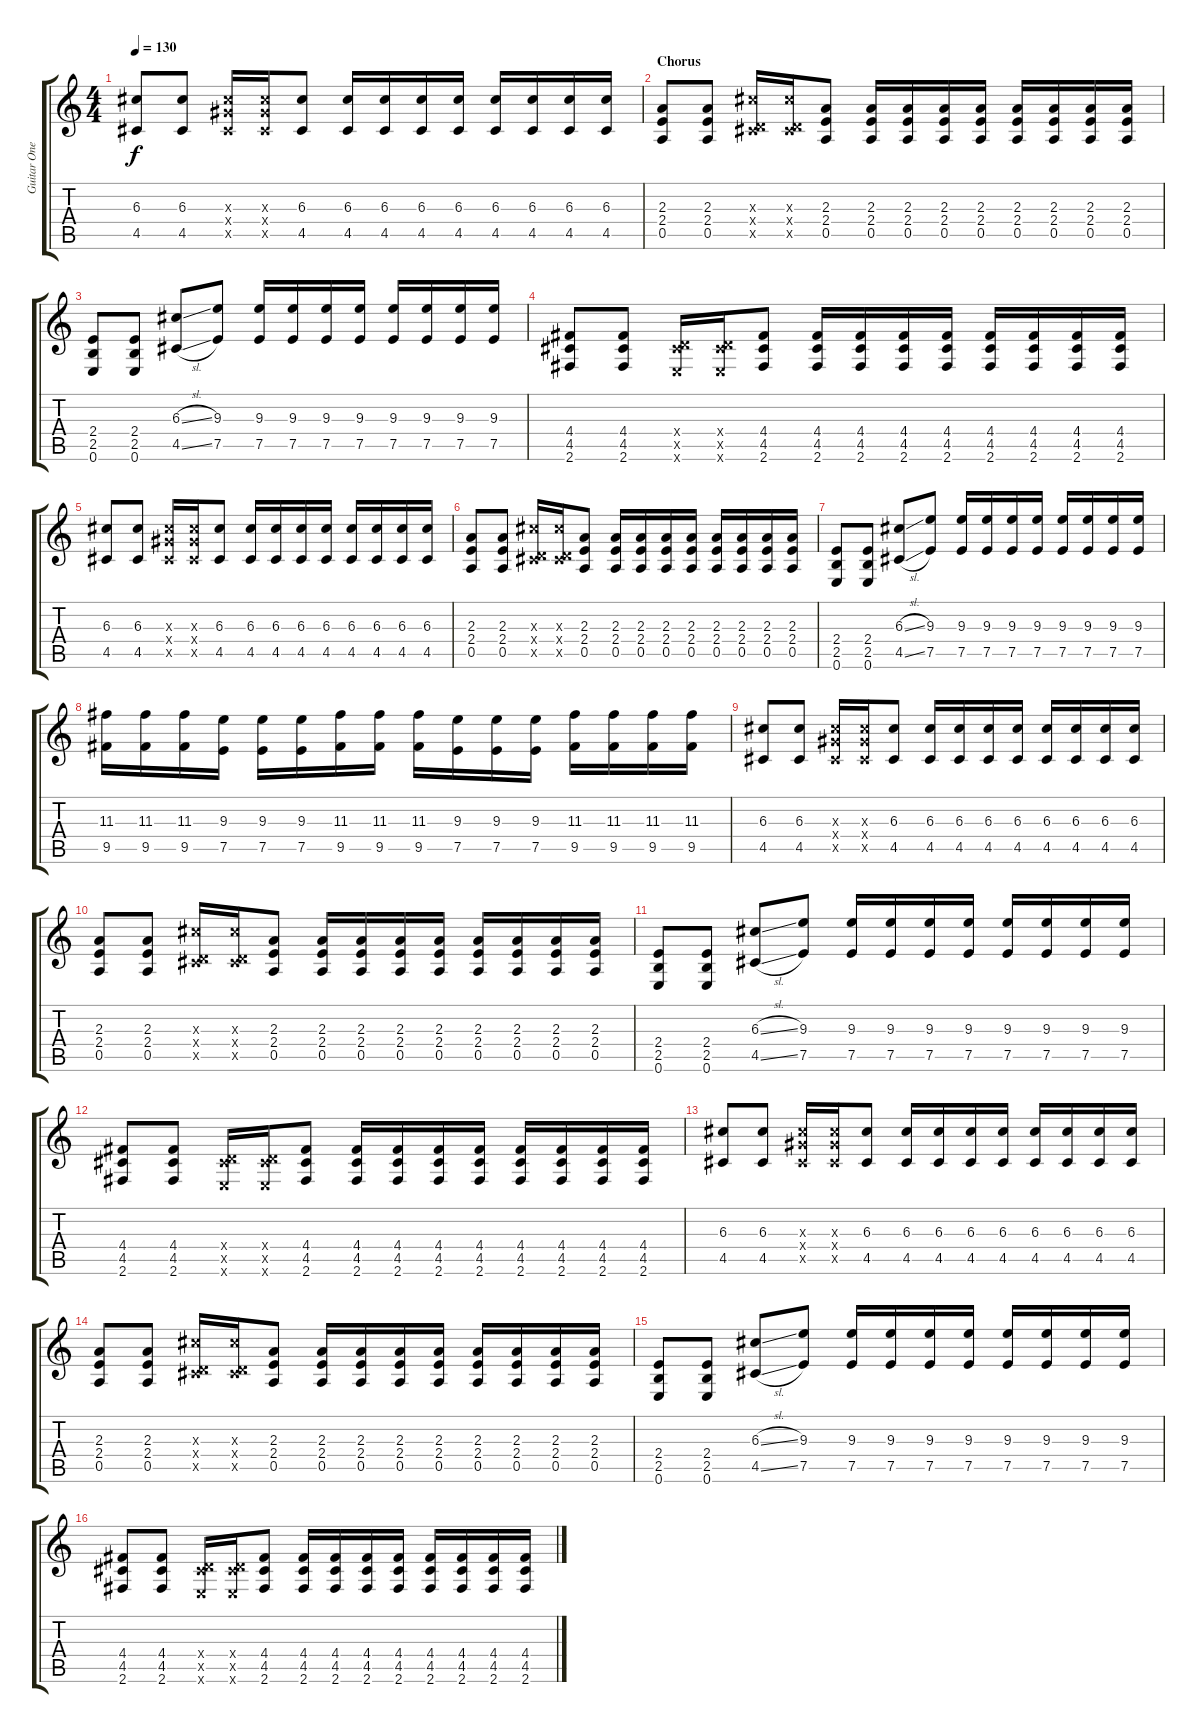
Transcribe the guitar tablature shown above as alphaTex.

\track ("Guitar One" "Guitar One") {instrument distortionguitar}
\staff {score tabs}
\tuning (E4 B3 G3 D3 A2 E2) {hide}
\ts (4 4)
\tempo 130
\clef g2
\ks c
(6.3 4.5).8{dy f} (6.3 4.5).8 (6.3{x} 6.4{x} 4.5{x}).16 (6.3{x} 6.4{x} 4.5{x}).16 (6.3 4.5).8 (6.3 4.5).16 (6.3 4.5).16 (6.3 4.5).16 (6.3 4.5).16 (6.3 4.5).16 (6.3 4.5).16 (6.3 4.5).16 (6.3 4.5).16 |
\section ("" "Chorus")
(2.3 2.4 0.5).8 (2.3 2.4 0.5).8 (6.3{x} 0.4{x} 4.5{x}).16 (6.3{x} 0.4{x} 4.5{x}).16 (2.3 2.4 0.5).8 (2.3 2.4 0.5).16 (2.3 2.4 0.5).16 (2.3 2.4 0.5).16 (2.3 2.4 0.5).16 (2.3 2.4 0.5).16 (2.3 2.4 0.5).16 (2.3 2.4 0.5).16 (2.3 2.4 0.5).16 |
(2.4 2.5 0.6).8 (2.4 2.5 0.6).8 (6.3{sl} 4.5{sl}).8 (9.3 7.5).8 (9.3 7.5).16 (9.3 7.5).16 (9.3 7.5).16 (9.3 7.5).16 (9.3 7.5).16 (9.3 7.5).16 (9.3 7.5).16 (9.3 7.5).16 |
(4.4 4.5 2.6).8 (4.4 4.5 2.6).8 (0.4{x} 4.5{x} 0.6{x}).16 (0.4{x} 4.5{x} 0.6{x}).16 (4.4 4.5 2.6).8 (4.4 4.5 2.6).16 (4.4 4.5 2.6).16 (4.4 4.5 2.6).16 (4.4 4.5 2.6).16 (4.4 4.5 2.6).16 (4.4 4.5 2.6).16 (4.4 4.5 2.6).16 (4.4 4.5 2.6).16 |
(6.3 4.5).8 (6.3 4.5).8 (6.3{x} 6.4{x} 4.5{x}).16 (6.3{x} 6.4{x} 4.5{x}).16 (6.3 4.5).8 (6.3 4.5).16 (6.3 4.5).16 (6.3 4.5).16 (6.3 4.5).16 (6.3 4.5).16 (6.3 4.5).16 (6.3 4.5).16 (6.3 4.5).16 |
(2.3 2.4 0.5).8 (2.3 2.4 0.5).8 (6.3{x} 0.4{x} 4.5{x}).16 (6.3{x} 0.4{x} 4.5{x}).16 (2.3 2.4 0.5).8 (2.3 2.4 0.5).16 (2.3 2.4 0.5).16 (2.3 2.4 0.5).16 (2.3 2.4 0.5).16 (2.3 2.4 0.5).16 (2.3 2.4 0.5).16 (2.3 2.4 0.5).16 (2.3 2.4 0.5).16 |
(2.4 2.5 0.6).8 (2.4 2.5 0.6).8 (6.3{sl} 4.5{sl}).8 (9.3 7.5).8 (9.3 7.5).16 (9.3 7.5).16 (9.3 7.5).16 (9.3 7.5).16 (9.3 7.5).16 (9.3 7.5).16 (9.3 7.5).16 (9.3 7.5).16 |
(11.3 9.5).16 (11.3 9.5).16 (11.3 9.5).16 (9.3 7.5).16 (9.3 7.5).16 (9.3 7.5).16 (11.3 9.5).16 (11.3 9.5).16 (11.3 9.5).16 (9.3 7.5).16 (9.3 7.5).16 (9.3 7.5).16 (11.3 9.5).16 (11.3 9.5).16 (11.3 9.5).16 (11.3 9.5).16 |
(6.3 4.5).8 (6.3 4.5).8 (6.3{x} 6.4{x} 4.5{x}).16 (6.3{x} 6.4{x} 4.5{x}).16 (6.3 4.5).8 (6.3 4.5).16 (6.3 4.5).16 (6.3 4.5).16 (6.3 4.5).16 (6.3 4.5).16 (6.3 4.5).16 (6.3 4.5).16 (6.3 4.5).16 |
(2.3 2.4 0.5).8 (2.3 2.4 0.5).8 (6.3{x} 0.4{x} 4.5{x}).16 (6.3{x} 0.4{x} 4.5{x}).16 (2.3 2.4 0.5).8 (2.3 2.4 0.5).16 (2.3 2.4 0.5).16 (2.3 2.4 0.5).16 (2.3 2.4 0.5).16 (2.3 2.4 0.5).16 (2.3 2.4 0.5).16 (2.3 2.4 0.5).16 (2.3 2.4 0.5).16 |
(2.4 2.5 0.6).8 (2.4 2.5 0.6).8 (6.3{sl} 4.5{sl}).8 (9.3 7.5).8 (9.3 7.5).16 (9.3 7.5).16 (9.3 7.5).16 (9.3 7.5).16 (9.3 7.5).16 (9.3 7.5).16 (9.3 7.5).16 (9.3 7.5).16 |
(4.4 4.5 2.6).8 (4.4 4.5 2.6).8 (0.4{x} 4.5{x} 0.6{x}).16 (0.4{x} 4.5{x} 0.6{x}).16 (4.4 4.5 2.6).8 (4.4 4.5 2.6).16 (4.4 4.5 2.6).16 (4.4 4.5 2.6).16 (4.4 4.5 2.6).16 (4.4 4.5 2.6).16 (4.4 4.5 2.6).16 (4.4 4.5 2.6).16 (4.4 4.5 2.6).16 |
(6.3 4.5).8 (6.3 4.5).8 (6.3{x} 6.4{x} 4.5{x}).16 (6.3{x} 6.4{x} 4.5{x}).16 (6.3 4.5).8 (6.3 4.5).16 (6.3 4.5).16 (6.3 4.5).16 (6.3 4.5).16 (6.3 4.5).16 (6.3 4.5).16 (6.3 4.5).16 (6.3 4.5).16 |
(2.3 2.4 0.5).8 (2.3 2.4 0.5).8 (6.3{x} 0.4{x} 4.5{x}).16 (6.3{x} 0.4{x} 4.5{x}).16 (2.3 2.4 0.5).8 (2.3 2.4 0.5).16 (2.3 2.4 0.5).16 (2.3 2.4 0.5).16 (2.3 2.4 0.5).16 (2.3 2.4 0.5).16 (2.3 2.4 0.5).16 (2.3 2.4 0.5).16 (2.3 2.4 0.5).16 |
(2.4 2.5 0.6).8 (2.4 2.5 0.6).8 (6.3{sl} 4.5{sl}).8 (9.3 7.5).8 (9.3 7.5).16 (9.3 7.5).16 (9.3 7.5).16 (9.3 7.5).16 (9.3 7.5).16 (9.3 7.5).16 (9.3 7.5).16 (9.3 7.5).16 |
(4.4 4.5 2.6).8 (4.4 4.5 2.6).8 (0.4{x} 4.5{x} 0.6{x}).16 (0.4{x} 4.5{x} 0.6{x}).16 (4.4 4.5 2.6).8 (4.4 4.5 2.6).16 (4.4 4.5 2.6).16 (4.4 4.5 2.6).16 (4.4 4.5 2.6).16 (4.4 4.5 2.6).16 (4.4 4.5 2.6).16 (4.4 4.5 2.6).16 (4.4 4.5 2.6).16
